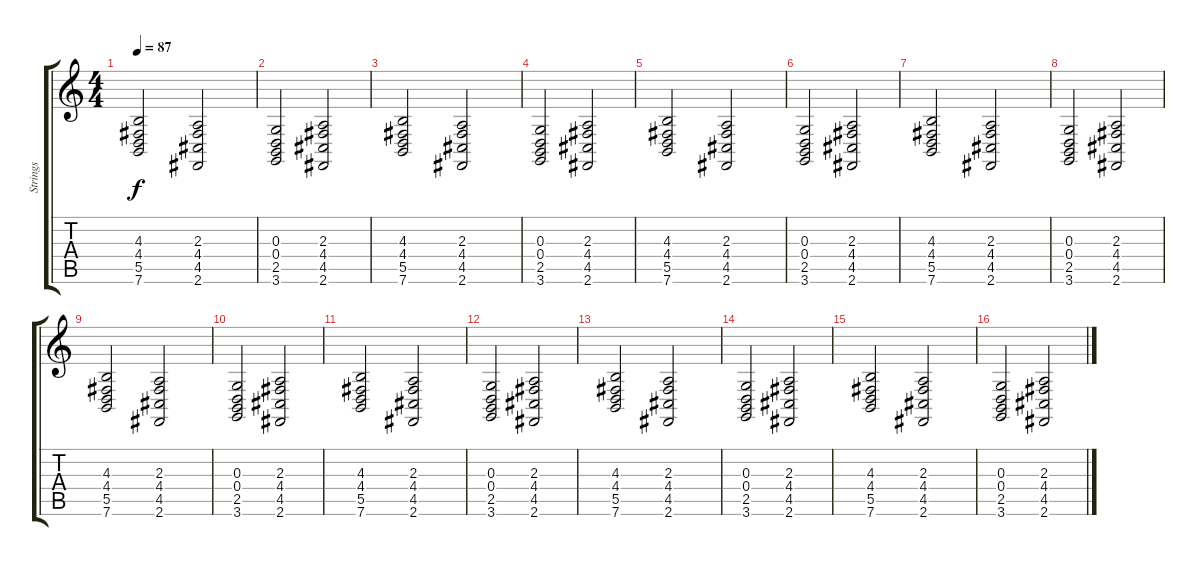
\track ("Strings" "Strings") {instrument stringensemble1}
\staff {score tabs}
\tuning (E4 B3 G3 D3 A2 E2) {hide}
\ts (4 4)
\tempo 87
\clef g2
\ks c
(4.3 4.4 5.5 7.6).2{dy f} (2.3 4.4 4.5 2.6).2 |
(0.3 0.4 2.5 3.6).2 (2.3 4.4 4.5 2.6).2 |
(4.3 4.4 5.5 7.6).2 (2.3 4.4 4.5 2.6).2 |
(0.3 0.4 2.5 3.6).2 (2.3 4.4 4.5 2.6).2 |
(4.3 4.4 5.5 7.6).2 (2.3 4.4 4.5 2.6).2 |
(0.3 0.4 2.5 3.6).2 (2.3 4.4 4.5 2.6).2 |
(4.3 4.4 5.5 7.6).2 (2.3 4.4 4.5 2.6).2 |
(0.3 0.4 2.5 3.6).2 (2.3 4.4 4.5 2.6).2 |
(4.3 4.4 5.5 7.6).2 (2.3 4.4 4.5 2.6).2 |
(0.3 0.4 2.5 3.6).2 (2.3 4.4 4.5 2.6).2 |
(4.3 4.4 5.5 7.6).2 (2.3 4.4 4.5 2.6).2 |
(0.3 0.4 2.5 3.6).2 (2.3 4.4 4.5 2.6).2 |
(4.3 4.4 5.5 7.6).2 (2.3 4.4 4.5 2.6).2 |
(0.3 0.4 2.5 3.6).2 (2.3 4.4 4.5 2.6).2 |
(4.3 4.4 5.5 7.6).2 (2.3 4.4 4.5 2.6).2 |
(0.3 0.4 2.5 3.6).2 (2.3 4.4 4.5 2.6).2
